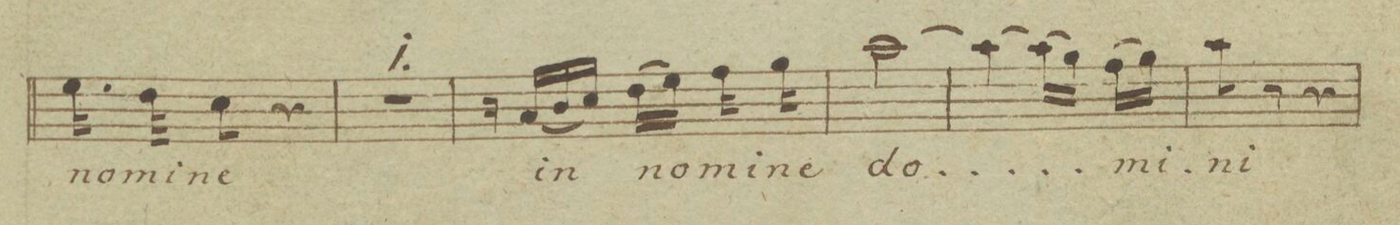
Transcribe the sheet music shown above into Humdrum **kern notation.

**kern	**text	**dynam
*I"Tenore.	*	*
*clefC4	*	*
*k[f#]	*	*
*met(c)	*	*
*M2/4	*	*
8.d\	no-	.
16c\	-mi-	.
8B\	-ne	.
8r	.	.
=154	=154	=154
2r	.	.
=155	=155	=155
16r	.	.
(16G/LL	in	.
16A/	.	.
16B/JJ)	.	.
(16c\LL	no-	.
16d\JJ)	.	.
16e\	-mi-	.
16f#\	-ne	.
=156	=156	=156
[2g\	do-	.
=157	=157	=157
4g\_	.	.
(16g\LL]	.	.
16f#\JJ)	.	.
(16e\LL	-mi-	.
16f#\JJ)	.	.
=158	=158	=158
8g\	-ni	.
8r	.	.
4r	.	.
=159	=159	=159
*-	*-	*-
